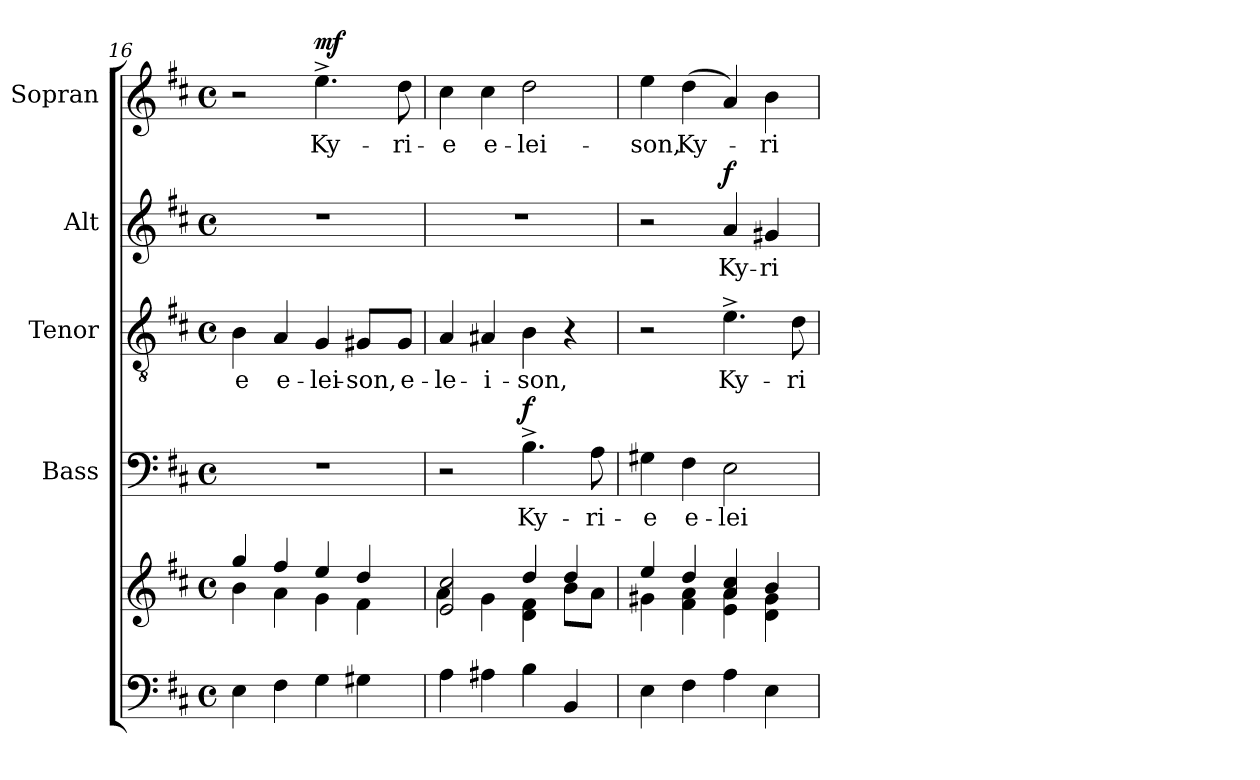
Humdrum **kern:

**kern	**kern	**kern	**text	**dynam	**kern	**text	**kern	**text	**dynam	**kern	**text	**dynam
*part5	*part5	*part4	*part4	*part4	*part3	*part3	*part2	*part2	*part2	*part1	*part1	*part1
*staff6	*staff5	*staff4	*staff4	*staff4	*staff3	*staff3	*staff2	*staff2	*staff2	*staff1	*staff1	*staff1
*	*	*I"Bass	*	*	*I"Tenor	*	*I"Alt	*	*	*I"Sopran	*	*
*	*	*I'B.	*	*	*I'T.	*	*I'A.	*	*	*I'S.	*	*
*clefF4	*clefG2	*clefF4	*	*	*clefGv2	*	*clefG2	*	*	*clefG2	*	*
*k[f#c#]	*k[f#c#]	*k[f#c#]	*	*	*k[f#c#]	*	*k[f#c#]	*	*	*k[f#c#]	*	*
*D:	*D:	*D:	*	*	*D:	*	*D:	*	*	*D:	*	*
*M4/4	*M4/4	*M4/4	*	*	*M4/4	*	*M4/4	*	*	*M4/4	*	*
*met(c)	*met(c)	*met(c)	*	*	*met(c)	*	*met(c)	*	*	*met(c)	*	*
=16	=16	=16	=16	=16	=16	=16	=16	=16	=16	=16	=16	=16
*	*^	*	*	*	*	*	*	*	*	*	*	*
!	!	!	!	!	!	!	!LO:LY:b	!	!	!	!	!	!
4E\	4gg/	4b\	1r	.	.	4B\	-e	1r	.	.	2r	.	.
!	!	!	!	!	!	!	!LO:LY:b	!	!	!	!	!	!
4F#\	4ff#/	4a\	.	.	.	4A/	e-	.	.	.	.	.	.
!	!	!	!	!	!	!	!LO:LY:b	!	!	!	!	!LO:LY:b	!LO:DY:a
4G\	4ee/	4g\	.	.	.	4G/	-lei-	.	.	.	4.ee^>\	Ky-	mf
!	!	!	!	!	!	!	!LO:LY:b	!	!	!	!	!	!
4G#X\	4dd/	4f#\	.	.	.	8G#X/L	-son,	.	.	.	.	.	.
!	!	!	!	!	!	!	!LO:LY:b	!	!	!	!	!LO:LY:b	!
.	.	.	.	.	.	8G#/J	e-	.	.	.	8dd\	-ri-	.
=17	=17	=17	=17	=17	=17	=17	=17	=17	=17	=17	=17	=17	=17
!	!	!	!	!	!	!	!LO:LY:b	!	!	!	!	!LO:LY:b	!
4A\	2e/ 2cc#/	4a\	2r	.	.	4A/	-le-	1r	.	.	4cc#\	-e	.
!	!	!	!	!	!	!	!LO:LY:b	!	!	!	!	!LO:LY:b	!
4A#X\	.	4g\	.	.	.	4A#X/	-i-	.	.	.	4cc#\	e-	.
!	!	!	!	!LO:LY:b	!LO:DY:a	!	!LO:LY:b	!	!	!	!	!LO:LY:b	!
4B\	4dd/	4d\ 4f#\	4.B^>\	Ky-	f	4B\	-son,	.	.	.	2dd\	-lei-	.
4BB/	4dd/	8b\L	.	.	.	4r	.	.	.	.	.	.	.
!	!	!	!	!LO:LY:b	!	!	!	!	!	!	!	!	!
.	.	8a\J	8A\	-ri-	.	.	.	.	.	.	.	.	.
=18	=18	=18	=18	=18	=18	=18	=18	=18	=18	=18	=18	=18	=18
!	!	!	!	!LO:LY:b	!	!	!	!	!	!	!	!LO:LY:b	!
4E\	4ee/	4g#X\	4G#X\	-e	.	2r	.	2r	.	.	4ee\	-son,	.
!	!	!	!	!LO:LY:b	!	!	!	!	!	!	!	!LO:LY:b	!
4F#\	4dd/	4f#\ 4a\	4F#\	e-	.	.	.	.	.	.	(>4dd\	Ky-	.
!	!	!	!	!LO:LY:b	!	!	!LO:LY:b	!	!LO:LY:b	!LO:DY:a	!	!	!
4A\	4a/ 4cc#/	4e\ 4a\	2E\	-lei-	.	4.e^>\	Ky-	4a/	Ky-	f	4a/)	.	.
!	!	!	!	!	!	!	!	!	!LO:LY:b	!	!	!LO:LY:b	!
4E\	4b/	4d\ 4g#\	.	.	.	.	.	4g#X/	-ri-	.	4b\	-ri-	.
!	!	!	!	!	!	!	!LO:LY:b	!	!	!	!	!	!
.	.	.	.	.	.	8d\	-ri-	.	.	.	.	.	.
*	*v	*v	*	*	*	*	*	*	*	*	*	*	*
=	=	=	=	=	=	=	=	=	=	=	=	=
*-	*-	*-	*-	*-	*-	*-	*-	*-	*-	*-	*-	*-
